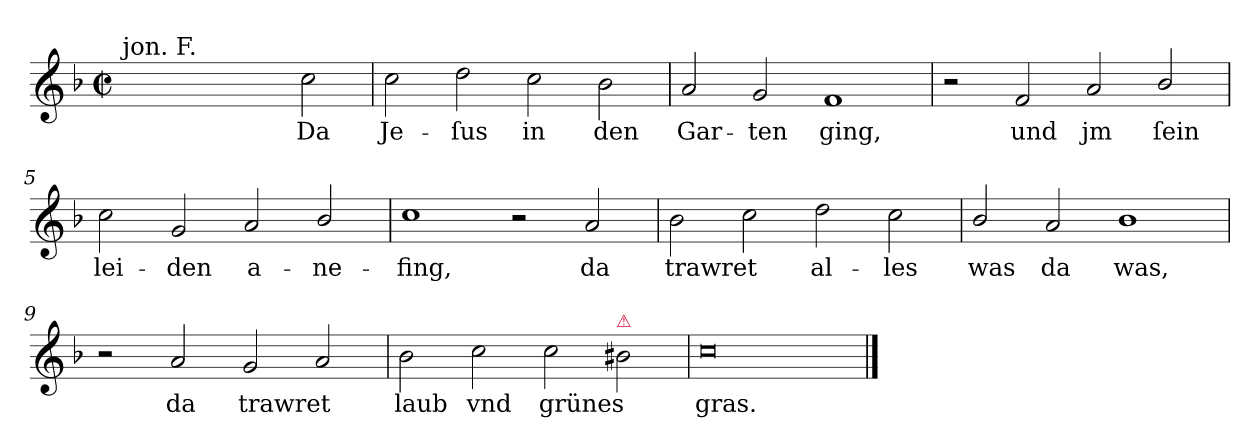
**kern	**text
*part1	*part1
*staff1	*staff1
*k[b-]	*
*F:ion	*
*M4/2	*
*met(c|)	*
=1	=1
!LO:TX:a:t=jon. F.	!
1ryy	.
2ryy	.
2cc	Da
=2	=2
2cc	Je-
2dd	-ſus
2cc	in
2b-	den
=3	=3
2a	Gar-
2g	-ten
1f	ging,
=4	=4
2r	.
2f	und
2a	jm
2b-/	ſein
=5	=5
2cc	lei-
2g	-den
2a	a-
2b-/	-ne-
=6	=6
1cc	-fing,
2r	.
2a	da
=7	=7
2b-	trawret
2cc	.
2dd	al-
2cc	-les
=8	=8
2b-/	was
2a	da
1b-	was,
=9	=9
2r	.
2a	da
2g	trawret
2a	.
=10	=10
2b-	laub
2cc	vnd
2cc	grünes
!LO:TX:a:color=crimson:t=⚠	!
2b#X	.
=11	=11
0cc\	gras.
==	==
*-	*-
